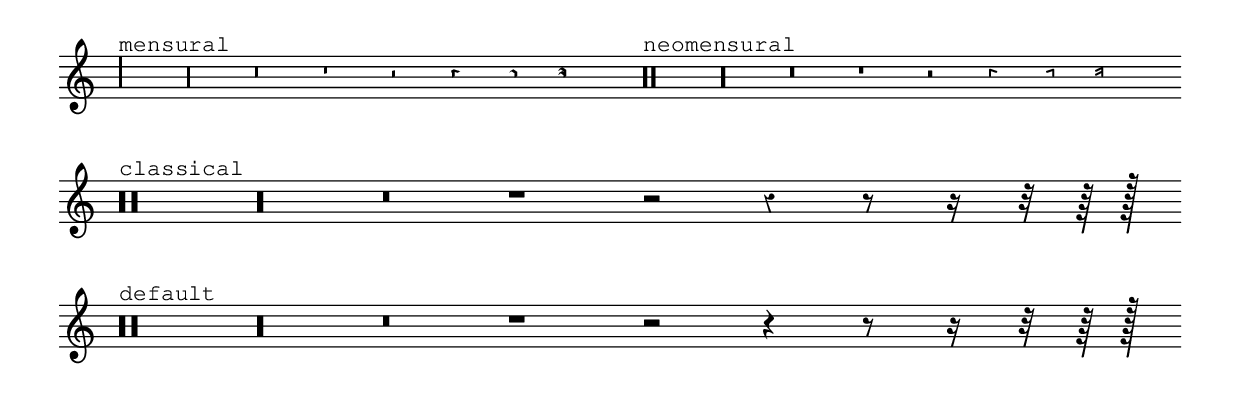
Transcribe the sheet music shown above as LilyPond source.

%% Do not edit this file; it is auto-generated from LSR http://lsr.dsi.unimi.it
%% This file is in the public domain.
\version "2.13.1"

\header {
  lsrtags = "rhythms, ancient-notation, tweaks-and-overrides"

  doctitlees = "Estilos de silencios"
  texidoces = "
Los silencios se pueden imprimir en distintos estilos.
"

  doctitlede = "Pausenstile"
  texidocde = "
Pausen können in verschiedenen Stilen dargestellt werden.
"

  texidoc = "
Rests may be used in various styles.




"
  doctitle = "Rest styles"
} % begin verbatim

\layout {
  indent = 0.0
  \context {
    \Staff
    \remove "Time_signature_engraver"
  }
}

\new Staff \relative c {
  \cadenzaOn
  \override Staff.Rest #'style = #'mensural
  r\maxima^\markup \typewriter { mensural }
  r\longa r\breve r1 r2 r4 r8 r16 s32 s64 s128 s128
  \bar ""
  
  \override Staff.Rest #'style = #'neomensural
  r\maxima^\markup \typewriter { neomensural }
  r\longa r\breve r1 r2 r4 r8 r16 s32 s64 s128 s128
  \bar ""
  
  \override Staff.Rest #'style = #'classical
  r\maxima^\markup \typewriter { classical }
  r\longa r\breve r1 r2 r4 r8 r16 r32 r64 r128 s128
  \bar ""
  
  \override Staff.Rest  #'style = #'default
  r\maxima^\markup \typewriter { default }
  r\longa r\breve r1 r2 r4 r8 r16 r32 r64 r128 s128
}
